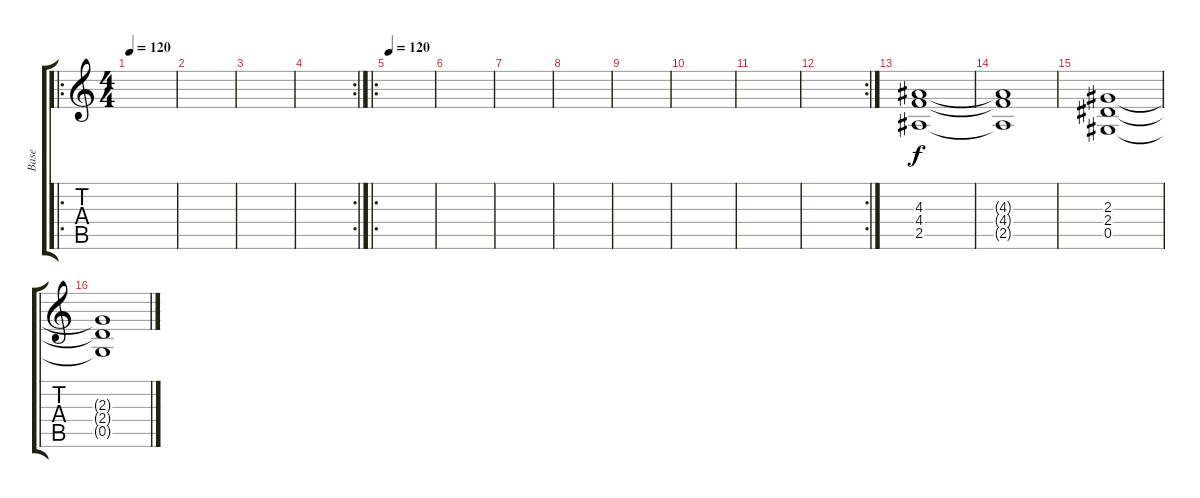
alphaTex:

\track ("Base" "Base") {instrument overdrivenguitar}
\staff {score tabs}
\tuning (Eb4 Bb3 Gb3 Db3 Ab2 Eb2) {hide}
\ro
\ts (4 4)
\tempo 120
\tempo 85
\tempo 120
\clef g2
\ks c
|
|
|
\rc 2
|
\ro
\tempo 120
|
|
|
|
|
|
|
\rc 2
|
(4.3 4.4 2.5).1 |
(4.3{t} 4.4{t} 2.5{t}).1 |
(2.3 2.4 0.5).1 |
(2.3{t} 2.4{t} 0.5{t}).1
